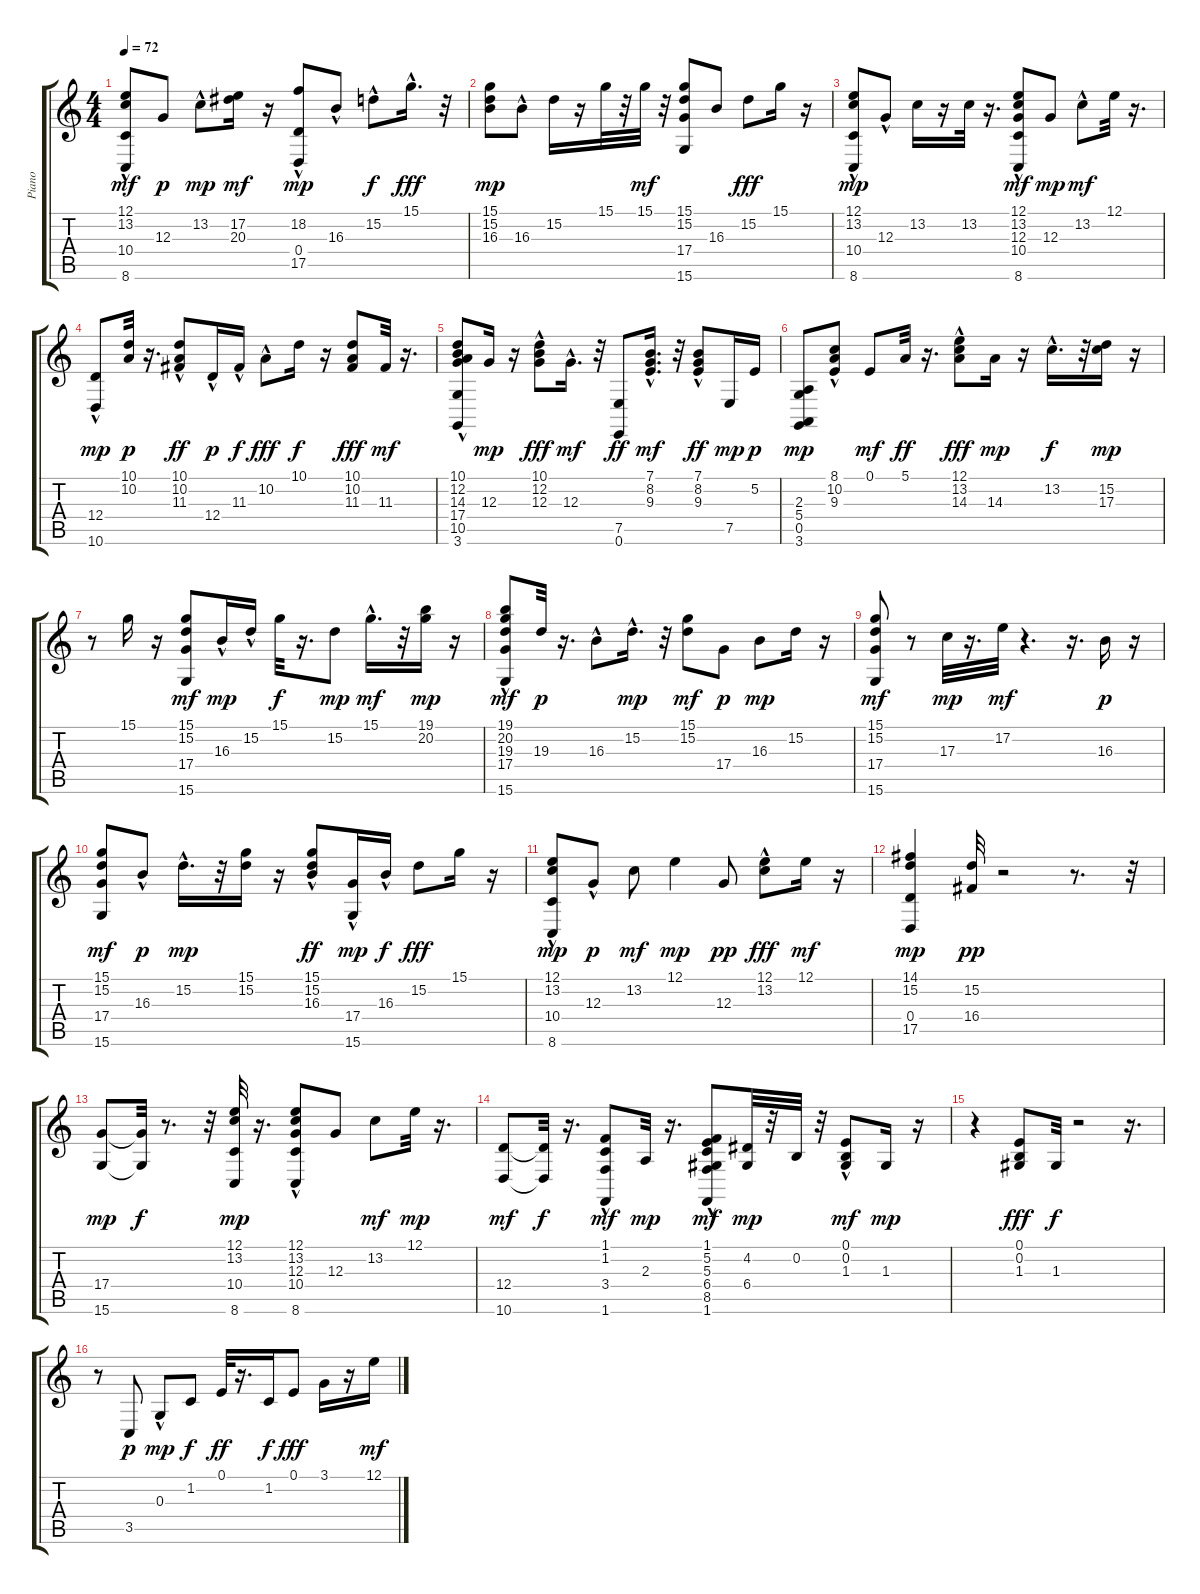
\track ("Piano" "Piano") {instrument acousticgrandpiano}
\staff {score tabs}
\tuning (E4 B3 G3 D3 A2 E2) {hide}
\ts (4 4)
\tempo 72
\clef g2
\ks c
(12.1 13.2 10.4{hac} 8.6{hac}).8{dy mf} 12.3.8{dy p} 13.2{hac}.8{dy mp} (17.2 20.3).16{dy mf} r.16 (18.2{hac} 0.4{hac} 17.5{hac}).8{dy mp} 16.3{hac}.8 15.2{hac}.8{dy f} 15.1{hac}.16{d dy fff} r.32 |
(15.1 15.2 16.3).8{dy mp} 16.3{hac}.8 15.2.16 r.16 15.1.32 r.32 15.1.32{dy mf} r.32 (15.1 15.2 17.4 15.6).8 16.3.8 15.2.8{dy fff} 15.1.16 r.16 |
(12.1 13.2 10.4{hac} 8.6{hac}).8{dy mp} 12.3{hac}.8 13.2.16 r.16 13.2.32 r.16{d} (12.1 13.2 12.3{hac} 10.4{hac} 8.6{hac}).8{dy mf} 12.3.8{dy mp} 13.2{hac}.8{dy mf} 12.1.32 r.16{d} |
(12.4 10.6{hac}).8{dy mp} (10.1 10.2).32{dy p} r.16{d} (10.1 10.2{hac} 11.3{hac}).8{dy ff} 12.4{hac}.16{dy p} 11.3{hac}.16{dy f} 10.2{hac}.8{dy fff} 10.1.16{dy f} r.16 (10.1 10.2 11.3).8{dy fff} 11.3.32{dy mf} r.16{d} |
(10.1 12.2 14.3 17.4 10.5{hac} 3.6{hac}).8 12.3.16{dy mp} r.16 (10.1{hac} 12.2 12.3{hac}).8{dy fff} 12.3{hac}.16{d dy mf} r.32 (7.5 0.6).8{dy ff} (7.1{hac} 8.2{hac} 9.3).16{d dy mf} r.32 (7.1 8.2{hac} 9.3).8{dy ff} 7.5.16{dy mp} 5.2.16{dy p} |
(2.3 5.4 0.5 3.6).8{dy mp} (8.1 10.2 9.3{hac}).8 0.1.8{dy mf} 5.1.32{dy ff} r.16{d} (12.1 13.2 14.3{hac}).8{dy fff} 14.3.16{dy mp} r.16 13.2{hac}.16{d dy f} r.32 (15.2 17.3).16{dy mp} r.16 |
r.8 15.1.16 r.16 (15.1 15.2 17.4 15.6).8{dy mf} 16.3{hac}.16{dy mp} 15.2{hac}.16 15.1.32{dy f} r.16{d} 15.2.8{dy mp} 15.1{hac}.16{d dy mf} r.32 (19.1 20.2).16{dy mp} r.16 |
(19.1 20.2 19.3 17.4 15.6{hac}).8{dy mf} 19.3.32{dy p} r.16{d} 16.3{hac}.8 15.2{hac}.16{d dy mp} r.32 (15.1 15.2).8{dy mf} 17.4.8{dy p} 16.3.8{dy mp} 15.2.16 r.16 |
(15.1 15.2 17.4 15.6).8{dy mf} r.8 17.3.32{dy mp} r.16{d} 17.2.32{dy mf} r.4{d} r.16{d} 16.3.16{dy p} r.16 |
(15.1 15.2 17.4 15.6).8{dy mf} 16.3{hac}.8{dy p} 15.2{hac}.16{d dy mp} r.32 (15.1 15.2).16 r.16 (15.1{hac} 15.2{hac} 16.3).8{dy ff} (17.4{hac} 15.6{hac}).16{dy mp} 16.3{hac}.16{dy f} 15.2.8{dy fff} 15.1.16 r.16 |
(12.1 13.2 10.4{hac} 8.6{hac}).8{dy mp} 12.3{hac}.8{dy p} 13.2.8{dy mf} 12.1.4{dy mp} 12.3.8{dy pp} (12.1 13.2{hac}).8{dy fff} 12.1.16{dy mf} r.16 |
(14.1 15.2 0.4 17.5).4{dy mp} (15.2 16.4).32{dy pp} r.2 r.8{d} r.32 |
(17.4 15.6).8{dy mp} (17.4{t} 15.6{t}).32{dy f} r.8{d} r.32 (12.1 13.2 10.4 8.6).32{dy mp} r.16{d} (12.1 13.2{hac} 12.3 10.4{hac} 8.6{hac}).8 12.3.8 13.2.8{dy mf} 12.1.32{dy mp} r.16{d} |
(12.4 10.6).8{dy mf} (12.4{t} 10.6{t}).32{dy f} r.16{d} (1.1 1.2 3.4{hac} 1.6{hac}).8{dy mf} 2.3.32{dy mp} r.16{d} (1.1 5.2 5.3 6.4 8.5{hac} 1.6{hac}).8{dy mf} (4.2 6.4).32{dy mp} r.32 0.2.32 r.32 (0.1 0.2 1.3{hac}).8{dy mf} 1.3.16{dy mp} r.16 |
r.4 (0.1 0.2 1.3).8{dy fff} 1.3.32{dy f} r.2 r.16{d} |
r.8 3.5.8{dy p} 0.3{hac}.8{dy mp} 1.2.8{dy f} 0.1.32{dy ff} r.16{d} 1.2.16{dy f} 0.1.8{dy fff} 3.1.16 r.16 12.1.16{dy mf}
